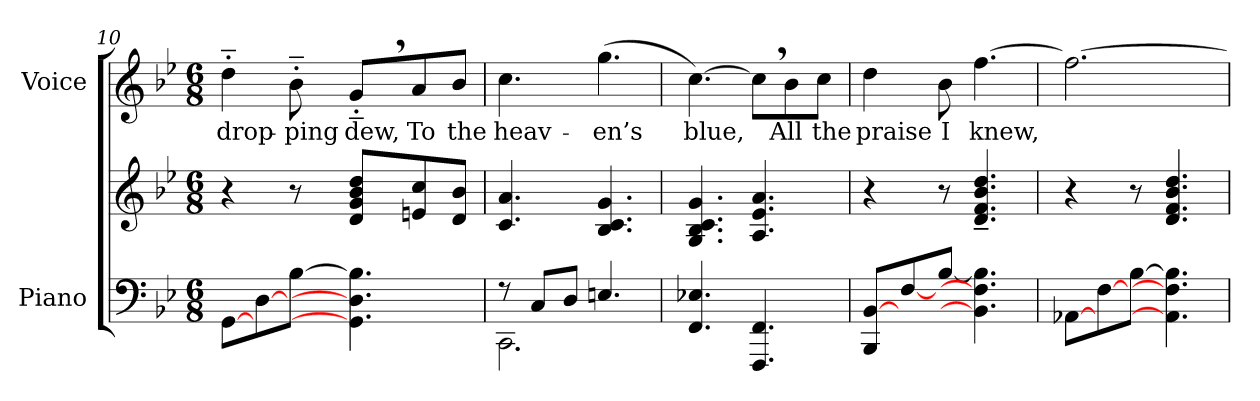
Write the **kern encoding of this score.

**kern	**kern	**kern	**text
*part2	*part2	*part1	*part1
*staff3	*staff2	*staff1	*staff1
*I"Piano	*	*I"Voice	*
*I'Pno	*	*	*
*clefF4	*clefG2	*clefG2	*
*k[b-e-]	*k[b-e-]	*k[b-e-]	*
*M6/8	*M6/8	*M6/8	*
=10	=10	=10	=10
!	!	!	!LO:LY:b
[<8GG\L	4r	4dd'~\	drop-
[<8D\	.	.	.
!	!	!	!LO:LY:b
[8B-\J	8r	8b-'~\	-ping
!	!	!	!LO:LY:b
4.GG\] 4.D\] 4.B-\]	8d/ 8g/ 8b-/ 8dd/L	8g'>~>,/L	dew,
!	!	!	!LO:LY:b
.	8en/ 8cc/	8a/	To
!	!	!	!LO:LY:b
.	8d/ 8b-/J	8b-/J	the
=11	=11	=11	=11
*^	*	*	*
!	!	!	!	!LO:LY:b
8r	2.CC\	4.c/ 4.a/	4.cc\	heav-
8C/L	.	.	.	.
8D/J	.	.	.	.
!	!	!	!	!LO:LY:b
4.En/	.	4.B-/ 4.c/ 4.g/	(4.gg\	-en’s
*v	*v	*	*	*
=12	=12	=12	=12
!	!	!	!LO:LY:b
4.FF/ 4.E-X/	4.G/ 4.B-/ 4.c/ 4.g/	[4.cc\)	blue,
4.FFF/ 4.FF/	4.A/ 4.e-/ 4.a/	8cc,\L]	.
!	!	!	!LO:LY:b
.	.	8b-\	All
!	!	!	!LO:LY:b
.	.	8cc\J	the
!!LO:LB:g=z
=13	=13	=13	=13
!	!	!	!LO:LY:b
8BBB-/ [<8BB-/L	4r	4dd\	praise
[<8F/	.	.	.
!	!	!	!LO:LY:b
[8B-/J	8r	8b-\	I
!	!	!	!LO:LY:b
4.BB-\] 4.F\] 4.B-\]	4.d/~> 4.f/~> 4.b-/~> 4.dd/~>	[4.ff\	knew,
=14	=14	=14	=14
[<8AA-X\L	4r	2.ff\_	.
[<8F\	.	.	.
[8B-\J	8r	.	.
4.AA-\] 4.F\] 4.B-\]	4.d/ 4.f/ 4.b-/ 4.dd/	.	.
=	=	=	=
*-	*-	*-	*-
